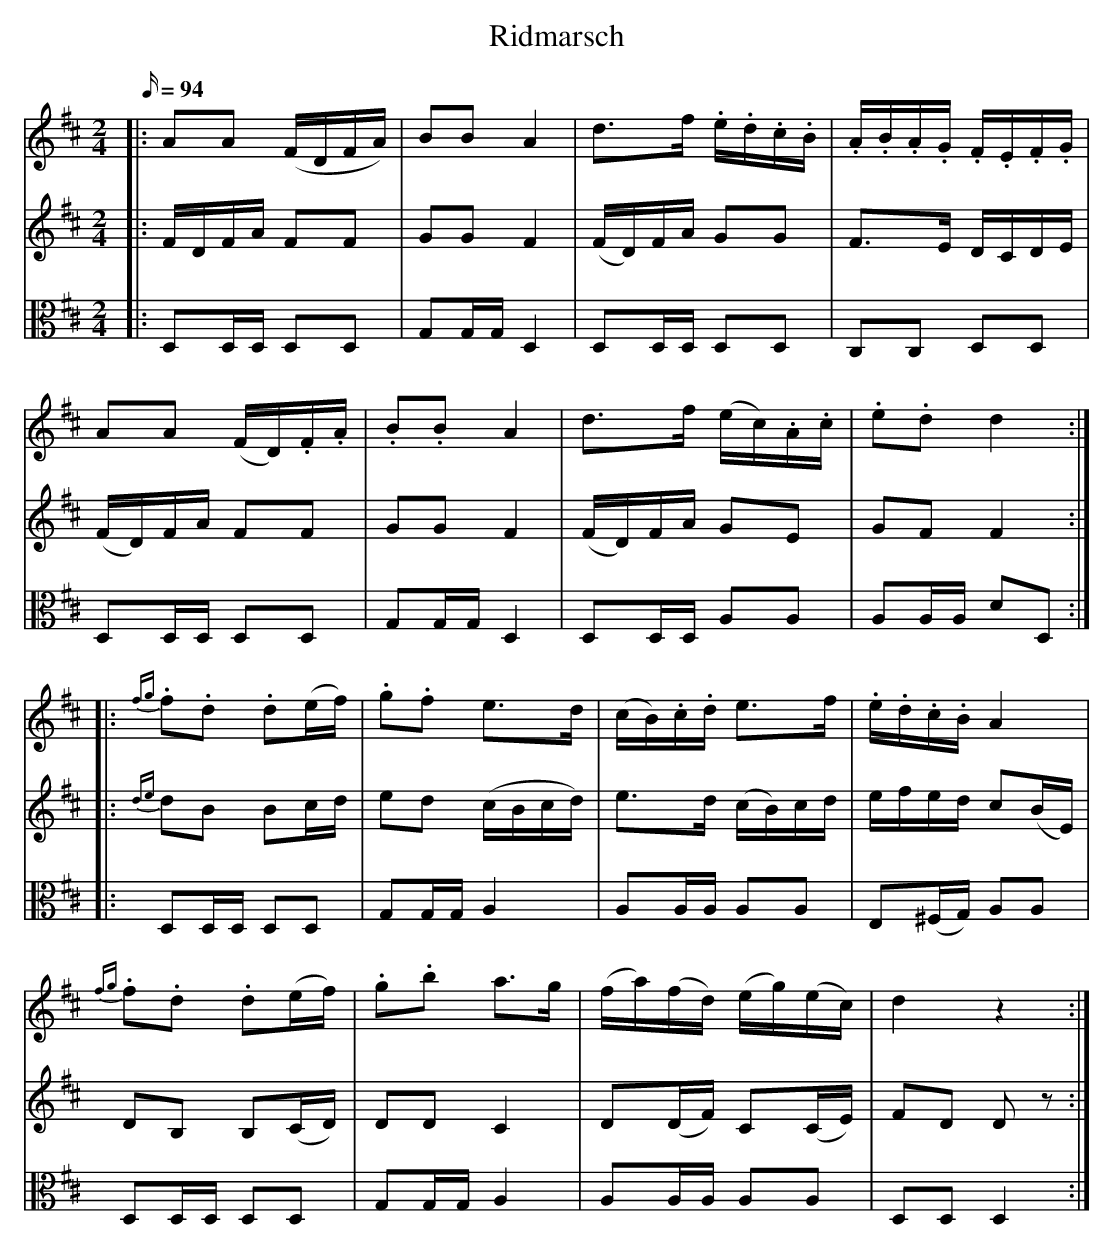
X:1
T: Ridmarsch
M: 2/4
L: 1/16
Q: 94
K: D
V: 1
|: A2A2 (FDFA) | B2B2 A4 | d2>f2 .e.d.c.B | .A.B.A.G .F.E.F.G |
A2A2 (FD).F.A | .B2.B2 A4 | d2>f2 (ec).A.c | .e2.d2 d4 :|
|: {fg}.f2.d2 .d2(ef) | .g2.f2 e2>d2 | (cB).c.d e2>f2 | .e.d.c.B A4 |
{fg}.f2.d2 .d2(ef) | .g2.b2 a2>g2 | (fa)(fd) (eg)(ec) | d4 z4 :|
V: 2
|: FDFA F2F2 | G2G2 F4 | (FD)FA G2G2 | F2>E2 DCDE |
(FD)FA F2F2 | G2G2 F4 | (FD)FA G2E2 | G2F2 F4 :|
|: {de}d2B2 B2cd | e2d2 (cBcd) | e2>d2 (cB)cd | efed c2(BE) |
D2B,2 B,2(CD) | D2D2 C4 | D2(DF) C2(CE) | F2D2 D2z2 :|
V: 3
K: alto
|: D,2D,D, D,2D,2 | G,2G,G, D,4 | D,2D,D, D,2D,2 | C,2C,2 D,2D,2 |
D,2D,D, D,2D,2 | G,2G,G, D,4 | D,2D,D, A,2A,2 | A,2A,A, D2D,2 :|
|:  D,2D,D, D,2D,2 | G,2G,G, A,4 | A,2A,A, A,2A,2 | E,2(^F,G,) A,2A,2 |
D,2D,D, D,2D,2 | G,2G,G, A,4 | A,2A,A, A,2A,2 | D,2D,2 D,4 :|
